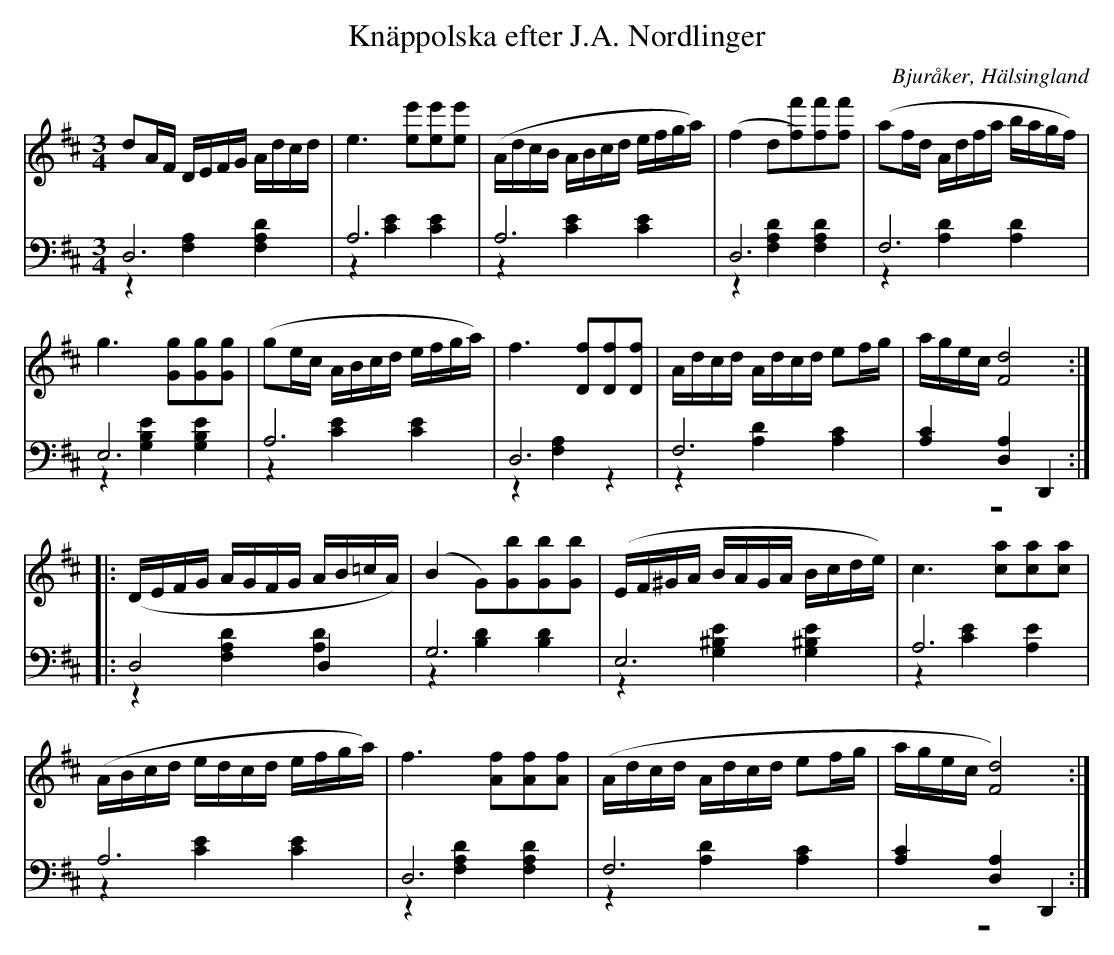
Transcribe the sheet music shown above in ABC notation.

X:1
T: Knäppolska efter J.A. Nordlinger
O: Bjuråker, Hälsingland
M: 3/4
L: 1/16
K: D
V:1
V:2
V:3 merge
V:1
d2AF DEFG Adcd|e6 [e2e'2][e2e'2][e2e'2]|(AdcB ABcd efga)|(f4 d2[f2)f'2][f2f'2][f2f'2]|(a2fd Adfa bagf)|
g6 [G2g2][G2g2][G2g2]|(g2ec ABcd efga)|f6 [D2f2][D2f2][D2f2]|Adcd Adcd e2fg|agec [F8d8]:|
|:(DEFG AGFG AB=cA)|(B4 G2)[G2b2][G2b2][G2b2]|(EF^GA BAGA Bcde)|c6 [c2a2][c2a2][c2a2]|
(ABcd edcd efga)|f6 [A2f2][A2f2][A2f2]|(Adcd Adcd e2fg|agec [F8d8]):|
V:2 clef=bass
D,12 |A,12|A,12|D,12|F,12|
E,12|A,12|D,12|F,12|[A,4C4] [D,4A,4] D,,4:|
|:D,8 D,4 |G,12|E,12|A,12|
A,12|D,12|F,12|[A,4C4] [D,4A,4] D,,4:|
V:3 clef=bass
z4 [F,4A,4] [F,4A,4D4]|z4 [C4E4] [C4E4]|z4 [C4E4] [C4E4]|z4 [F,4A,4D4] [F,4A,4D4]|z4 [A,4D4] [A,4D4]|
z4 [G,4B,4E4] [G,4B,4E4]|z4 [C4E4] [C4E4]|z4 [F,4A,4] z4|z4 [A,4D4] [A,4C4]|z12:|
|:z4 [F,4A,4D4] [A,4D4] |z4 [B,4D4] [B,4D4]|z4 [G,4^B,4E4] [G,4^B,4E4]|z4 [C4E4] [A,4E4]|
z4 [C4E4] [C4E4]|z4 [F,4A,4D4] [F,4A,4D4]|z4 [A,4D4] [A,4C4]|z12:|
